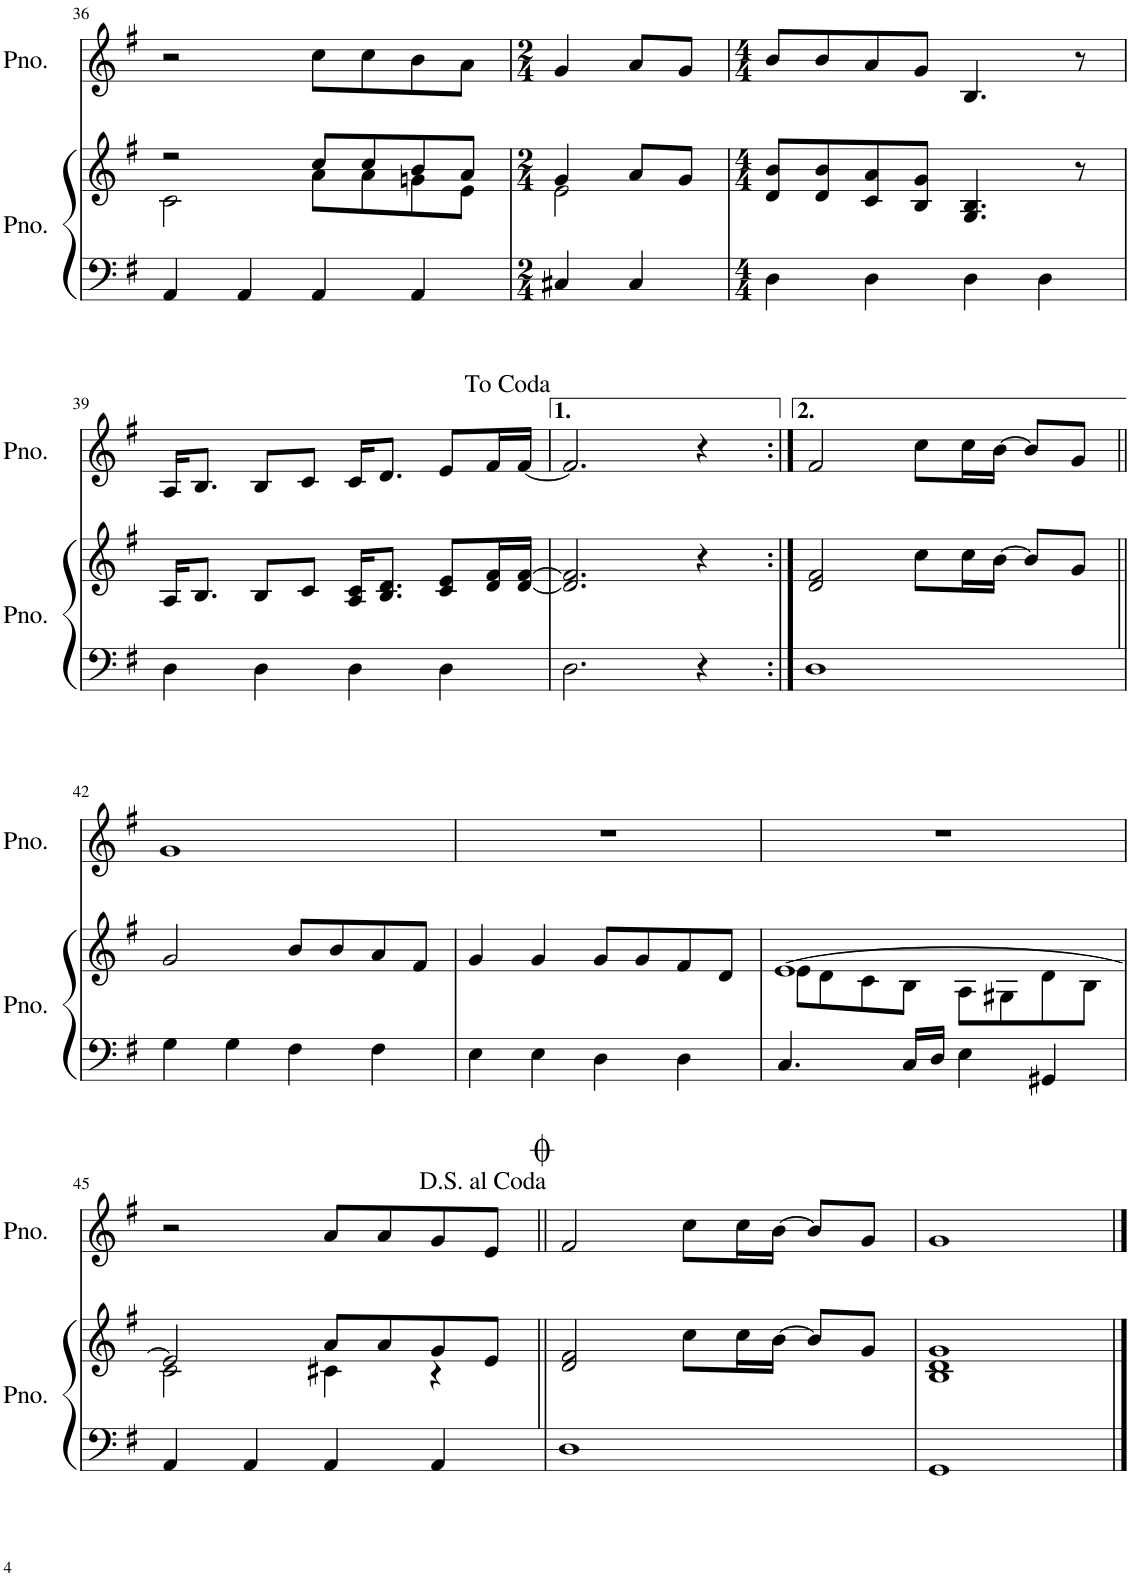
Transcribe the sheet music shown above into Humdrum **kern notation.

**kern	**kern	**kern
*part2	*part2	*part1
*staff3	*staff2	*staff1
*I"Piano	*	*I"Piano
*I'Pno.	*	*I'Pno.
!!LO:PB:g=z
*clefF4	*clefG2	*clefG2
*k[f#]	*k[f#]	*k[f#]
*M4/4	*M4/4	*M4/4
=36	=36	=36
*	*^	*
4AA/	2r	2c\	2r
4AA/	.	.	.
4AA/	8cc/L	8a\L	8cc\L
.	8cc/	8a\	8cc\
4AA/	8b/	8gn\	8b\
.	8a/J	8e\J	8a\J
=37	=37	=37	=37
*M2/4	*M2/4	*	*M2/4
4C#X/	4g/	2e\	4g/
4C#/	8a/L	.	8a/L
.	8g/J	.	8g/J
*	*v	*v	*
=38	=38	=38
*M4/4	*M4/4	*M4/4
4D\	8d/ 8b/L	8b/L
.	8d/ 8b/	8b/
4D\	8c/ 8a/	8a/
.	8B/ 8g/J	8g/J
4D\	4.G/ 4.B/	4.B/
4D\	.	.
.	8r	8r
!!LO:LB:g=z
=39	=39	=39
4D\	16A/KL	16A/KL
.	8.B/J	8.B/J
4D\	8B/L	8B/L
.	8c/J	8c/J
4D\	16A/ 16c/KL	16c/KL
.	8.B/ 8.d/J	8.d/J
4D\	8c/ 8e/L	8e/L
.	16d/ 16f#/L	16f#/L
.	[16d/ [16f#/JJ	[16f#/JJ
=40	=40	=40
2.D\	2.d/] 2.f#/]	2.f#/]
4r	4r	4r
=41:|!	=41:|!	=41:|!
1D	2d/ 2f#/	2f#/
.	8cc\L	8cc\L
.	16cc\L	16cc\L
.	[16b\JJ	[16b\JJ
.	8b/L]	8b/L]
.	8g/J	8g/J
!!LO:LB:g=z
=42||	=42||	=42||
4G\	2g/	1g
4G\	.	.
4F#\	8b/L	.
.	8b/	.
4F#\	8a/	.
.	8f#/J	.
=43	=43	=43
4E\	4g/	1r
4E\	4g/	.
4D\	8g/L	.
.	8g/	.
4D\	8f#/	.
.	8d/J	.
=44	=44	=44
*	*^	*
4.C/	[1e	8e\L	1r
.	.	8d\	.
.	.	8c\	.
16C/LL	.	8B\J	.
16D/JJ	.	.	.
4E\	.	8A\L	.
.	.	8G#X\	.
4GG#X/	.	8d\	.
.	.	8B\J	.
!!LO:LB:g=z
=45	=45	=45	=45
4AA/	2e/]	2c\	2r
4AA/	.	.	.
4AA/	8a/L	4c#X\	8a/L
.	8a/	.	8a/
4AA/	8g/	4r	8g/
.	8e/J	.	8e/J
*	*v	*v	*
=46||	=46||	=46||
1D	2d/ 2f#/	2f#/
.	8cc\L	8cc\L
.	16cc\L	16cc\L
.	[16b\JJ	[16b\JJ
.	8b/L]	8b/L]
.	8g/J	8g/J
=47	=47	=47
1GG	1B 1d 1g	1g
==	==	==
*-	*-	*-
